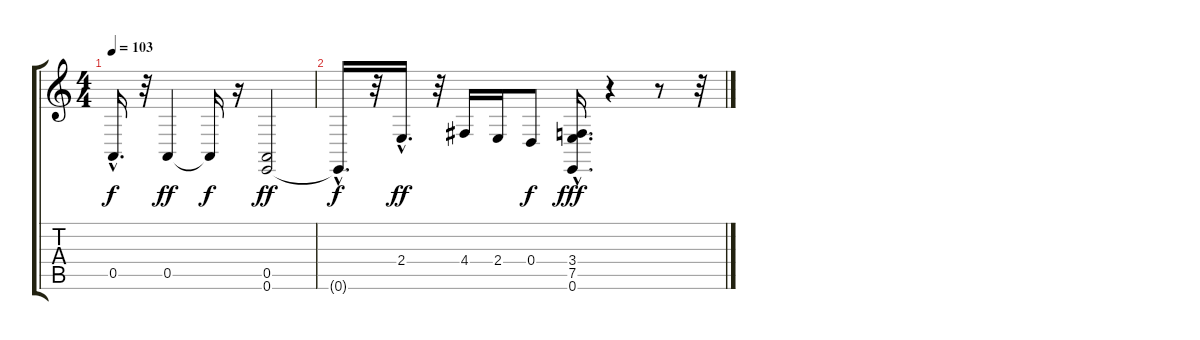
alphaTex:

\track "" {instrument clavinet}
\staff {score tabs}
\tuning (E4 B3 G3 D3 A2 E2) {hide}
\ts (4 4)
\tempo 103
\clef g2
\ks c
0.5{hac t}.16{d dy f} r.32 0.5.4{dy ff} 0.5{t}.16{dy f} r.16 (0.5 0.6).2{dy ff} |
0.6{hac t}.16{d dy f} r.32 2.4{hac}.16{d dy ff} r.32 4.4.16 2.4.16 0.4.8{dy f} (3.4{hac} 7.5{hac} 0.6{hac}).16{d dy fff} r.4 r.8 r.32
